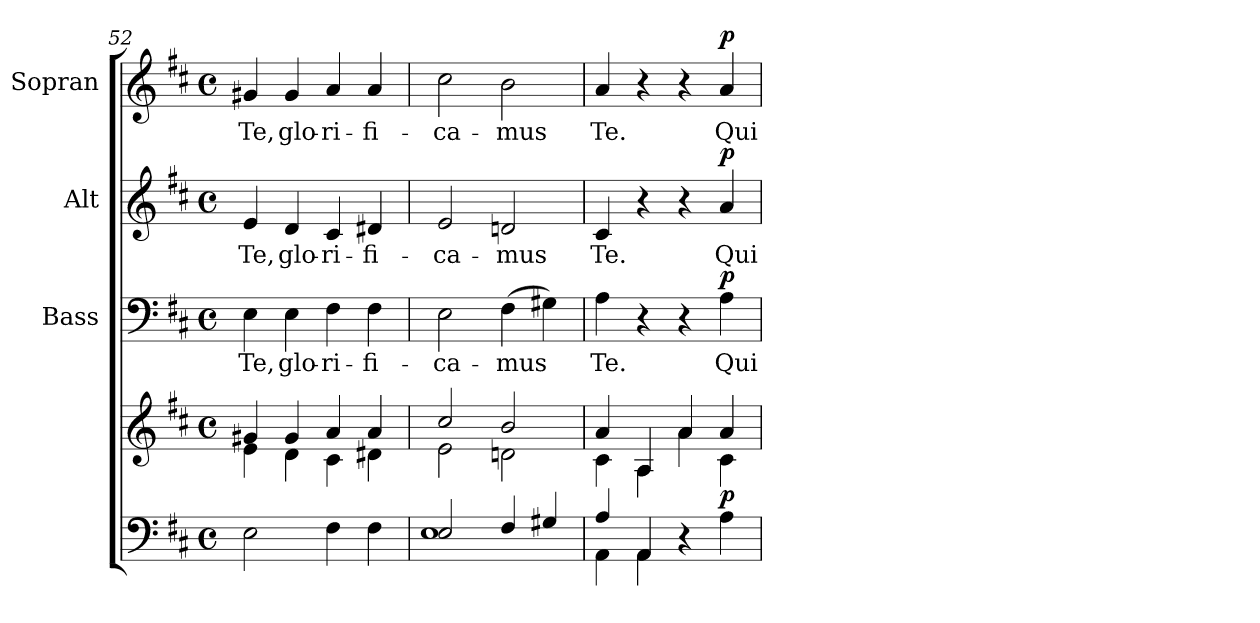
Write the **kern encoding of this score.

**kern	**kern	**dynam	**kern	**text	**dynam	**kern	**text	**dynam	**kern	**text	**dynam
*part4	*part4	*part4	*part3	*part3	*part3	*part2	*part2	*part2	*part1	*part1	*part1
*staff5	*staff4	*staff4/5	*staff3	*staff3	*staff3	*staff2	*staff2	*staff2	*staff1	*staff1	*staff1
*	*	*	*I"Bass	*	*	*I"Alt	*	*	*I"Sopran	*	*
*	*	*	*I'B.	*	*	*I'A.	*	*	*I'S.	*	*
*clefF4	*clefG2	*	*clefF4	*	*	*clefG2	*	*	*clefG2	*	*
*k[f#c#]	*k[f#c#]	*	*k[f#c#]	*	*	*k[f#c#]	*	*	*k[f#c#]	*	*
*D:	*D:	*	*D:	*	*	*D:	*	*	*D:	*	*
*M4/4	*M4/4	*	*M4/4	*	*	*M4/4	*	*	*M4/4	*	*
*met(c)	*met(c)	*	*met(c)	*	*	*met(c)	*	*	*met(c)	*	*
=52	=52	=52	=52	=52	=52	=52	=52	=52	=52	=52	=52
*	*^	*	*	*	*	*	*	*	*	*	*
!	!	!	!	!	!LO:LY:b	!	!	!LO:LY:b	!	!	!LO:LY:b	!
2E\	4g#X/	4e\	.	4E\	Te,	.	4e/	Te,	.	4g#X/	Te,	.
!	!	!	!	!	!LO:LY:b	!	!	!LO:LY:b	!	!	!LO:LY:b	!
.	4g#/	4d\	.	4E\	glo-	.	4d/	glo-	.	4g#/	glo-	.
!	!	!	!	!	!LO:LY:b	!	!	!LO:LY:b	!	!	!LO:LY:b	!
4F#\	4a/	4c#\	.	4F#\	-ri-	.	4c#/	-ri-	.	4a/	-ri-	.
!	!	!	!	!	!LO:LY:b	!	!	!LO:LY:b	!	!	!LO:LY:b	!
4F#\	4a/	4d#X\	.	4F#\	-fi-	.	4d#X/	-fi-	.	4a/	-fi-	.
=53	=53	=53	=53	=53	=53	=53	=53	=53	=53	=53	=53	=53
*^	*	*	*	*	*	*	*	*	*	*	*	*
!	!	!	!	!	!	!LO:LY:b	!	!	!LO:LY:b	!	!	!LO:LY:b	!
2E/	1E	2cc#/	2e\	.	2E\	-ca-	.	2e/	-ca-	.	2cc#\	-ca-	.
!	!	!	!	!	!	!LO:LY:b	!	!	!LO:LY:b	!	!	!LO:LY:b	!
4F#/	.	2b/	2dn\	.	(>4F#\	-mus	.	2dn/	-mus	.	2b\	-mus	.
4G#X/	.	.	.	.	4G#X\)	.	.	.	.	.	.	.	.
=54	=54	=54	=54	=54	=54	=54	=54	=54	=54	=54	=54	=54	=54
!	!	!	!	!	!	!LO:LY:b	!	!	!LO:LY:b	!	!	!LO:LY:b	!
4A/	4AA\	4a/	4c#\	.	4A\	Te.	.	4c#/	Te.	.	4a/	Te.	.
4AA/	4AA\	4A/	4A\	.	4r	.	.	4r	.	.	4r	.	.
4r	2ryy	4a/	4a\	.	4r	.	.	4r	.	.	4r	.	.
!	!	!	!	!LO:DY:b	!	!LO:LY:b	!LO:DY:a	!	!LO:LY:b	!LO:DY:a	!	!LO:LY:b	!LO:DY:a
4A\	.	4a/	4c#\	p	4A\	Qui	p	4a/	Qui	p	4a/	Qui	p
*v	*v	*	*	*	*	*	*	*	*	*	*	*	*
*	*v	*v	*	*	*	*	*	*	*	*	*	*
=	=	=	=	=	=	=	=	=	=	=	=
*-	*-	*-	*-	*-	*-	*-	*-	*-	*-	*-	*-
